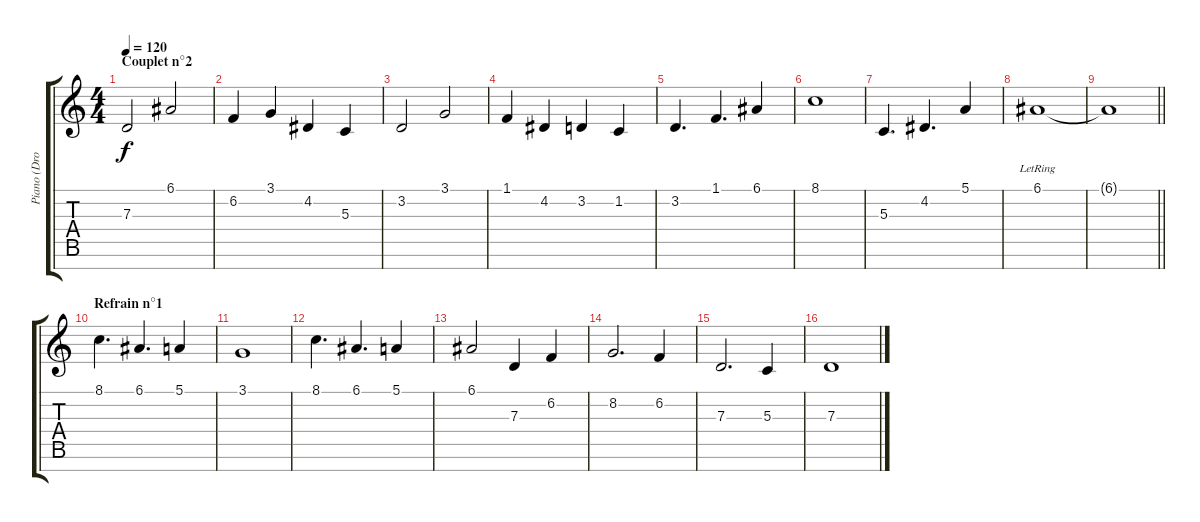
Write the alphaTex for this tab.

\track ("Piano (Droite Moyenne)" "Piano (Dro") {instrument acousticgrandpiano}
\staff {score tabs}
\tuning (E4 B3 G3 D3 A2 E2 B1) {hide}
\ts (4 4)
\section ("" "Couplet n°2")
\tempo 120
\clef g2
\ks c
7.3.2{dy f} 6.1.2 |
6.2.4 3.1.4 4.2.4 5.3.4 |
3.2.2 3.1.2 |
1.1.4 4.2.4 3.2.4 1.2.4 |
3.2.4{d} 1.1.4{d} 6.1.4 |
8.1.1 |
5.3.4{d} 4.2.4{d} 5.1.4 |
6.1{lr}.1 |
\barLineRight lightlight
6.1{t}.1 |
\section ("" "Refrain n°1")
8.1.4{d} 6.1.4{d} 5.1.4 |
3.1.1 |
8.1.4{d} 6.1.4{d} 5.1.4 |
6.1.2 7.3.4 6.2.4 |
8.2.2{d} 6.2.4 |
7.3.2{d} 5.3.4 |
7.3.1
